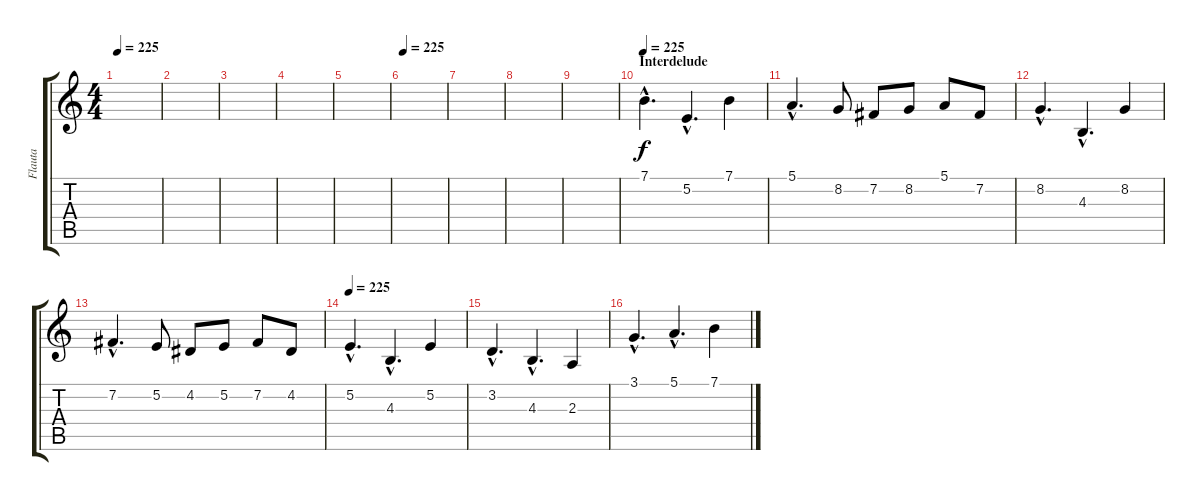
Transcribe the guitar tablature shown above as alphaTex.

\track ("Flauta" "Flauta") {instrument flute}
\staff {score tabs}
\tuning (E4 B3 G3 D3 A2 E2) {hide}
\ts (4 4)
\tempo 225
\clef g2
\ks c
|
|
|
|
|
\tempo 225
|
|
|
|
\section ("" "Interdelude")
\tempo 225
7.1{hac}.4{d} 5.2{hac}.4{d} 7.1.4 |
5.1{hac}.4{d} 8.2.8 7.2.8 8.2.8 5.1.8 7.2.8 |
8.2{hac}.4{d} 4.3{hac}.4{d} 8.2.4 |
7.2{hac}.4{d} 5.2.8 4.2.8 5.2.8 7.2.8 4.2.8 |
\tempo 225
5.2{hac}.4{d} 4.3{hac}.4{d} 5.2.4 |
3.2{hac}.4{d} 4.3{hac}.4{d} 2.3.4 |
3.1{hac}.4{d} 5.1{hac}.4{d} 7.1.4
